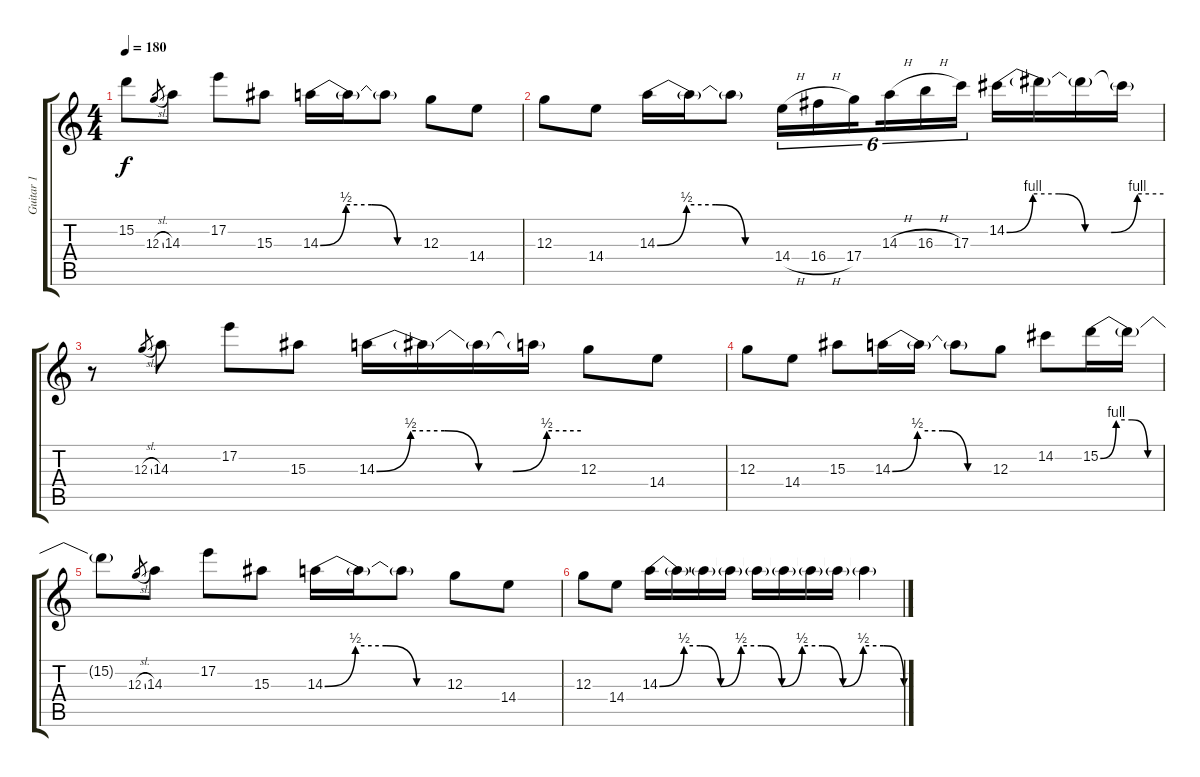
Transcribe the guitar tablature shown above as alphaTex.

\track ("Guitar 1" "Guitar 1") {instrument distortionguitar}
\staff {score tabs}
\tuning (E4 B3 G3 D3 A2 E2) {hide}
\ts (4 4)
\tempo 180
\clef g2
\ks c
15.2{t}.8{dy f volume 1} 12.3{sl}.8{gr} 14.3.8 17.2.8 15.3.8 14.3{be (custom 0 0 15 2 30 2 45 0 60 0)}.16 14.3{t}.16 14.3{t}.8 12.3.8 14.4.8 |
12.3.8 14.4.8 14.3{be (custom 0 0 15 2 30 2 45 0 60 0)}.16 14.3{t}.16 14.3{t}.8 14.4{h}.16{tu (6 4)} 16.4{h}.16{tu (6 4)} 17.4.16{tu (6 4) beam splitsecondary} 14.3{h}.16{tu (6 4)} 16.3{h}.16{tu (6 4)} 17.3.16{tu (6 4)} 14.2{be (custom 0 0 10 4 20 4 30 0 40 0 50 4 60 4)}.16 14.2{t}.16 14.2{t}.16 14.2{t}.16 |
r.8 12.3{sl}.8{gr} 14.3.8 17.2.8 15.3.8 14.3{be (custom 0 0 10 2 20 2 30 0 40 0 50 2 60 2)}.16 14.3{t}.16 14.3{t}.16 14.3{t}.16 12.3.8 14.4.8 |
12.3.8 14.4.8 15.3.8 14.3{be (custom 0 0 15 2 30 2 45 0 60 0)}.16 14.3{t}.16 14.3{t}.8 12.3.8 14.2.8 15.2{be (custom 0 0 15 4 30 4 45 0 60 0)}.16 15.2{t}.16 |
15.2{t}.8 12.3{sl}.8{gr} 14.3.8 17.2.8 15.3.8 14.3{be (custom 0 0 15 2 30 2 45 0 60 0)}.16 14.3{t}.16 14.3{t}.8 12.3.8 14.4.8 |
12.3.8 14.4.8 14.3{be (custom 0 0 6 2 10 2 15 0 20 2 25 2 30 0 35 2 40 2 45 0 50 2 55 2 60 0)}.16 14.3{t}.16 14.3{t}.16 14.3{t}.16 14.3{t}.16 14.3{t}.16 14.3{t}.16 14.3{t}.16 14.3{t}.4
